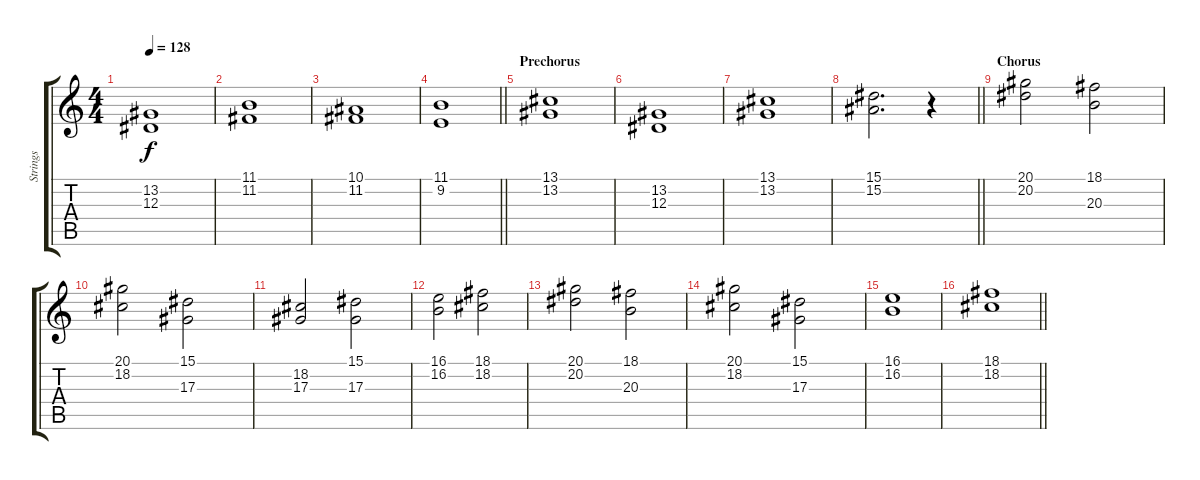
\track ("Strings" "Strings") {instrument stringensemble1}
\staff {score tabs}
\tuning (C4 G3 Eb3 Bb2 F2 C2) {hide}
\ts (4 4)
\tempo 128
\clef g2
\ks c
(13.2 12.3).1{dy f} |
(11.1 11.2).1 |
(10.1 11.2).1 |
\barLineRight lightlight
(11.1 9.2).1 |
\section ("" "Prechorus")
(13.1 13.2).1 |
(13.2 12.3).1 |
(13.1 13.2).1 |
\barLineRight lightlight
(15.1 15.2).2{d} r.4 |
\section ("" "Chorus")
(20.1 20.2).2 (18.1 20.3).2 |
(20.1 18.2).2 (15.1 17.3).2 |
(18.2 17.3).2 (15.1 17.3).2 |
(16.1 16.2).2 (18.1 18.2).2 |
(20.1 20.2).2 (18.1 20.3).2 |
(20.1 18.2).2 (15.1 17.3).2 |
(16.1 16.2).1 |
\barLineRight lightlight
(18.1 18.2).1
